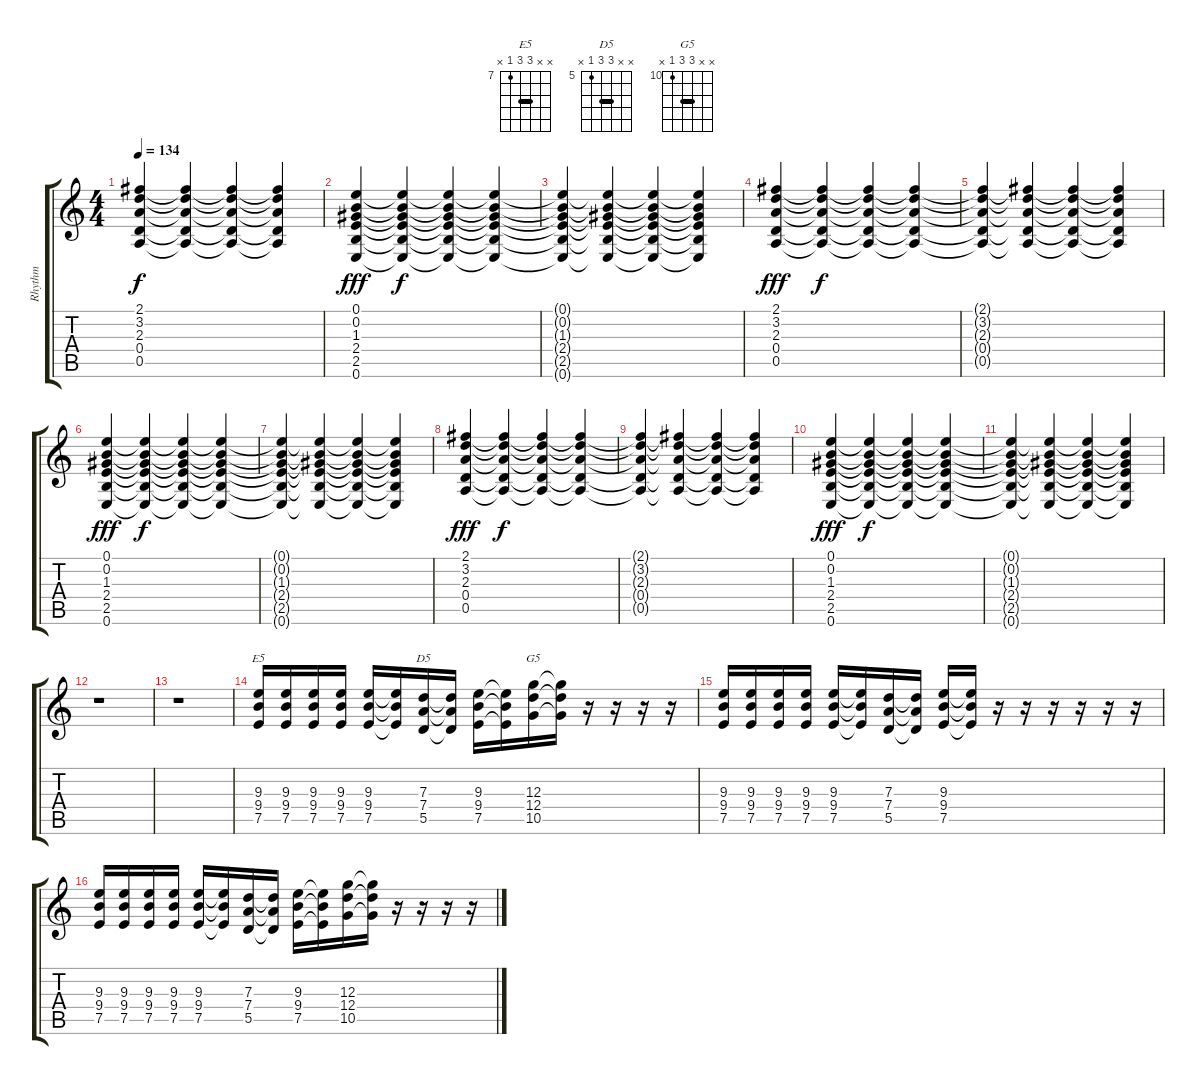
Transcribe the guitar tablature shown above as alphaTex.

\track ("Rhythm" "Rhythm") {instrument distortionguitar}
\staff {score tabs}
\tuning (E4 B3 G3 D3 A2 E2) {hide}
\chord ("E5" x x 9 9 7 x) {firstfret 7 barre 9}
\chord ("D5" x x 7 7 5 x) {firstfret 5 barre 7}
\chord ("G5" x x 12 12 10 x) {firstfret 10 barre 12}
\ts (4 4)
\tempo 134
\clef g2
\ks c
(2.1{t} 3.2{t} 2.3{t} 0.4{t} 0.5{t}).4{dy f} (2.1{t} 3.2{t} 2.3{t} 0.4{t} 0.5{t}).4 (2.1{t} 3.2{t} 2.3{t} 0.4{t} 0.5{t}).4 (2.1{t} 3.2{t} 2.3{t} 0.4{t} 0.5{t}).4 |
(0.1 0.2 1.3 2.4 2.5 0.6).4{dy fff} (0.1{t} 0.2{t} 1.3{t} 2.4{t} 2.5{t} 0.6{t}).4{dy f} (0.1{t} 0.2{t} 1.3{t} 2.4{t} 2.5{t} 0.6{t}).4 (0.1{t} 0.2{t} 1.3{t} 2.4{t} 2.5{t} 0.6{t}).4 |
(0.1{t} 0.2{t} 1.3{t} 2.4{t} 2.5{t} 0.6{t}).4 (0.1{t} 0.2{t} 1.3{t} 2.4{t} 2.5{t} 0.6{t}).4 (0.1{t} 0.2{t} 1.3{t} 2.4{t} 2.5{t} 0.6{t}).4 (0.1{t} 0.2{t} 1.3{t} 2.4{t} 2.5{t} 0.6{t}).4 |
(2.1 3.2 2.3 0.4 0.5).4{dy fff} (2.1{t} 3.2{t} 2.3{t} 0.4{t} 0.5{t}).4{dy f} (2.1{t} 3.2{t} 2.3{t} 0.4{t} 0.5{t}).4 (2.1{t} 3.2{t} 2.3{t} 0.4{t} 0.5{t}).4 |
(2.1{t} 3.2{t} 2.3{t} 0.4{t} 0.5{t}).4 (2.1{t} 3.2{t} 2.3{t} 0.4{t} 0.5{t}).4 (2.1{t} 3.2{t} 2.3{t} 0.4{t} 0.5{t}).4 (2.1{t} 3.2{t} 2.3{t} 0.4{t} 0.5{t}).4 |
(0.1 0.2 1.3 2.4 2.5 0.6).4{dy fff} (0.1{t} 0.2{t} 1.3{t} 2.4{t} 2.5{t} 0.6{t}).4{dy f} (0.1{t} 0.2{t} 1.3{t} 2.4{t} 2.5{t} 0.6{t}).4 (0.1{t} 0.2{t} 1.3{t} 2.4{t} 2.5{t} 0.6{t}).4 |
(0.1{t} 0.2{t} 1.3{t} 2.4{t} 2.5{t} 0.6{t}).4 (0.1{t} 0.2{t} 1.3{t} 2.4{t} 2.5{t} 0.6{t}).4 (0.1{t} 0.2{t} 1.3{t} 2.4{t} 2.5{t} 0.6{t}).4 (0.1{t} 0.2{t} 1.3{t} 2.4{t} 2.5{t} 0.6{t}).4 |
(2.1 3.2 2.3 0.4 0.5).4{dy fff} (2.1{t} 3.2{t} 2.3{t} 0.4{t} 0.5{t}).4{dy f} (2.1{t} 3.2{t} 2.3{t} 0.4{t} 0.5{t}).4 (2.1{t} 3.2{t} 2.3{t} 0.4{t} 0.5{t}).4 |
(2.1{t} 3.2{t} 2.3{t} 0.4{t} 0.5{t}).4 (2.1{t} 3.2{t} 2.3{t} 0.4{t} 0.5{t}).4 (2.1{t} 3.2{t} 2.3{t} 0.4{t} 0.5{t}).4 (2.1{t} 3.2{t} 2.3{t} 0.4{t} 0.5{t}).4 |
(0.1 0.2 1.3 2.4 2.5 0.6).4{dy fff} (0.1{t} 0.2{t} 1.3{t} 2.4{t} 2.5{t} 0.6{t}).4{dy f} (0.1{t} 0.2{t} 1.3{t} 2.4{t} 2.5{t} 0.6{t}).4 (0.1{t} 0.2{t} 1.3{t} 2.4{t} 2.5{t} 0.6{t}).4 |
(0.1{t} 0.2{t} 1.3{t} 2.4{t} 2.5{t} 0.6{t}).4 (0.1{t} 0.2{t} 1.3{t} 2.4{t} 2.5{t} 0.6{t}).4 (0.1{t} 0.2{t} 1.3{t} 2.4{t} 2.5{t} 0.6{t}).4 (0.1{t} 0.2{t} 1.3{t} 2.4{t} 2.5{t} 0.6{t}).4 |
r.1 |
r.1 |
(9.3 9.4 7.5).16{ch "E5"} (9.3 9.4 7.5).16 (9.3 9.4 7.5).16 (9.3 9.4 7.5).16 (9.3 9.4 7.5).16 (9.3{t} 9.4{t} 7.5{t}).16 (7.3 7.4 5.5).16{ch "D5"} (7.3{t} 7.4{t} 5.5{t}).16 (9.3 9.4 7.5).16 (9.3{t} 9.4{t} 7.5{t}).16 (12.3 12.4 10.5).16{ch "G5"} (12.3{t} 12.4{t} 10.5{t}).16 r.16 r.16 r.16 r.16 |
(9.3 9.4 7.5).16 (9.3 9.4 7.5).16 (9.3 9.4 7.5).16 (9.3 9.4 7.5).16 (9.3 9.4 7.5).16 (9.3{t} 9.4{t} 7.5{t}).16 (7.3 7.4 5.5).16 (7.3{t} 7.4{t} 5.5{t}).16 (9.3 9.4 7.5).16 (9.3{t} 9.4{t} 7.5{t}).16 r.16 r.16 r.16 r.16 r.16 r.16 |
(9.3 9.4 7.5).16 (9.3 9.4 7.5).16 (9.3 9.4 7.5).16 (9.3 9.4 7.5).16 (9.3 9.4 7.5).16 (9.3{t} 9.4{t} 7.5{t}).16 (7.3 7.4 5.5).16 (7.3{t} 7.4{t} 5.5{t}).16 (9.3 9.4 7.5).16 (9.3{t} 9.4{t} 7.5{t}).16 (12.3 12.4 10.5).16 (12.3{t} 12.4{t} 10.5{t}).16 r.16 r.16 r.16 r.16
